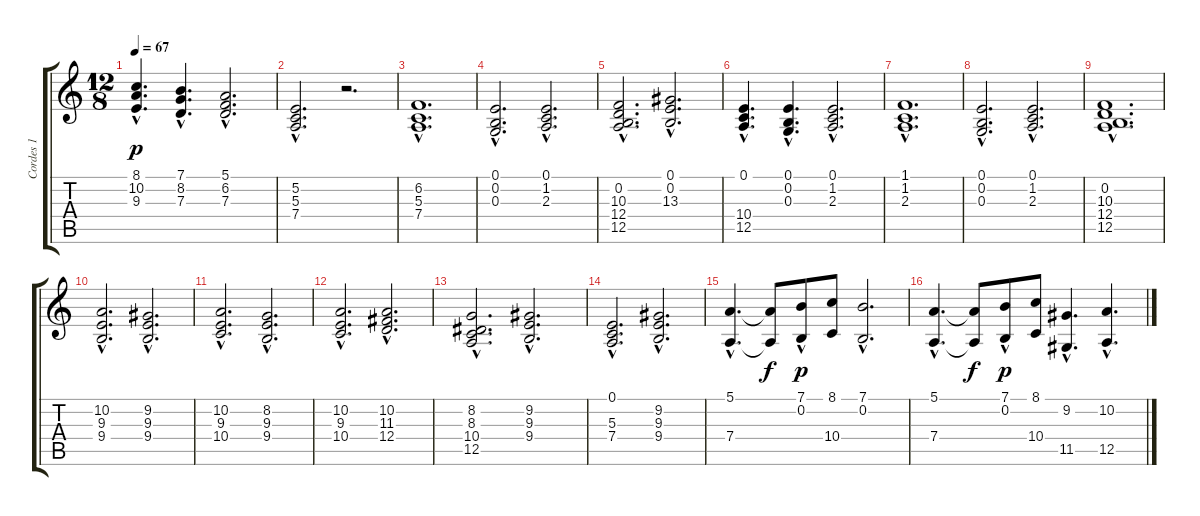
\track ("Cordes 1" "Cordes 1") {instrument stringensemble1}
\staff {score tabs}
\tuning (E4 B3 G3 D3 A2 E2) {hide}
\ts (12 8)
\tempo 67
\clef g2
\ks c
(8.1{hac} 10.2{hac} 9.3{hac}).4{d dy p} (7.1{hac} 8.2{hac} 7.3{hac}).4{d} (5.1{hac} 6.2{hac} 7.3{hac}).2{d} |
(5.2{hac} 5.3{hac} 7.4{hac}).2{d} r.2{d} |
(6.2{hac} 5.3{hac} 7.4{hac}).1{d} |
(0.1{hac} 0.2{hac} 0.3{hac}).2{d} (0.1{hac} 1.2{hac} 2.3{hac}).2{d} |
(0.2{hac} 10.3{hac} 12.4{hac} 12.5{hac}).2{d} (0.1{hac} 0.2{hac} 13.3{hac}).2{d} |
(0.1{hac} 10.4{hac} 12.5{hac}).4{d} (0.1{hac} 0.2{hac} 0.3{hac}).4{d} (0.1{hac} 1.2{hac} 2.3{hac}).2{d} |
(1.1{hac} 1.2{hac} 2.3{hac}).1{d} |
(0.1{hac} 0.2{hac} 0.3{hac}).2{d} (0.1{hac} 1.2{hac} 2.3{hac}).2{d} |
(0.2{hac} 10.3{hac} 12.4{hac} 12.5{hac}).1{d} |
(10.2{hac} 9.3{hac} 9.4{hac}).2{d} (9.2{hac} 9.3{hac} 9.4{hac}).2{d} |
(10.2{hac} 9.3{hac} 10.4{hac}).2{d} (8.2{hac} 9.3{hac} 9.4{hac}).2{d} |
(10.2{hac} 9.3{hac} 10.4{hac}).2{d} (10.2{hac} 11.3{hac} 12.4{hac}).2{d} |
(8.2{hac} 8.3{hac} 10.4{hac} 12.5{hac}).2{d} (9.2{hac} 9.3{hac} 9.4{hac}).2{d} |
(0.1{hac} 5.3{hac} 7.4{hac}).2{d} (9.2{hac} 9.3{hac} 9.4{hac}).2{d} |
(5.1{hac} 7.4{hac}).4{d} (5.1{t} 7.4{t}).8{dy f} (7.1{hac} 0.2{hac}).8{dy p} (8.1 10.4).8 (7.1{hac} 0.2{hac}).2{d} |
(5.1{hac} 7.4{hac}).4{d} (5.1{t} 7.4{t}).8{dy f} (7.1{hac} 0.2{hac}).8{dy p} (8.1 10.4).8 (9.2{hac} 11.5{hac}).4{d} (10.2{hac} 12.5{hac}).4{d}
